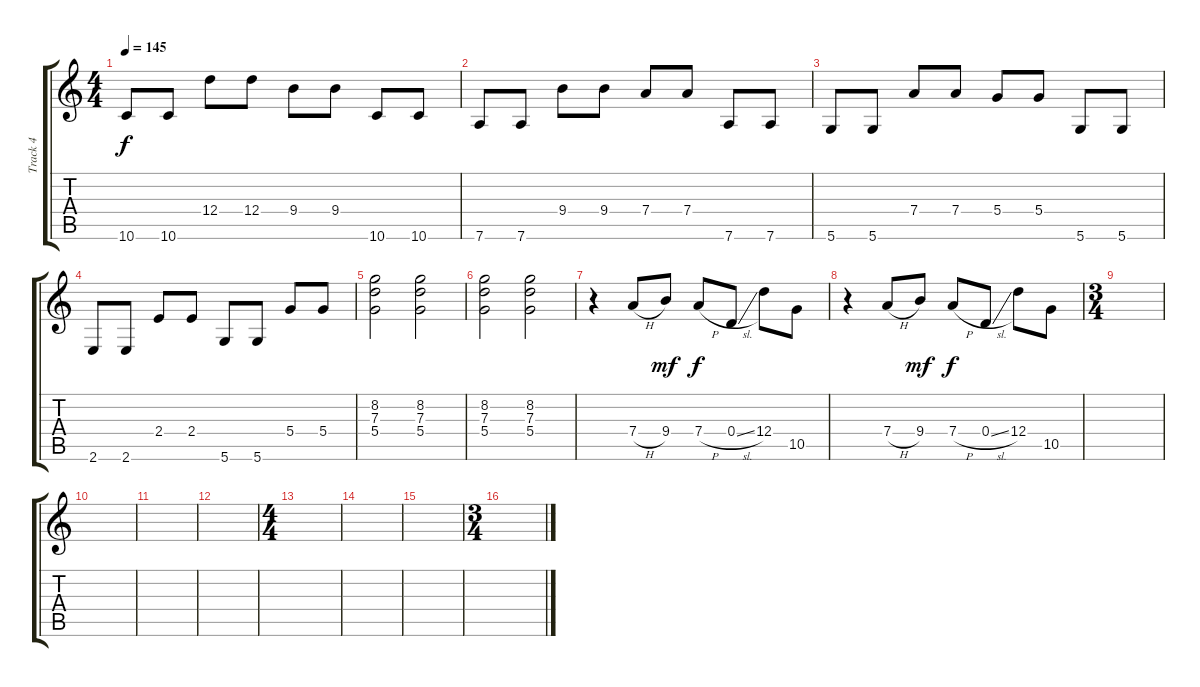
\track ("Track 4" "Track 4") {instrument electricguitarjazz}
\staff {score tabs}
\tuning (E4 B3 G3 D3 A2 D2) {hide}
\ts (4 4)
\tempo 145
\clef g2
\ks c
10.6.8{dy f} 10.6.8 12.4.8 12.4.8 9.4.8 9.4.8 10.6.8 10.6.8 |
7.6.8 7.6.8 9.4.8 9.4.8 7.4.8 7.4.8 7.6.8 7.6.8 |
5.6.8 5.6.8 7.4.8 7.4.8 5.4.8 5.4.8 5.6.8 5.6.8 |
2.6.8 2.6.8 2.4.8 2.4.8 5.6.8 5.6.8 5.4.8 5.4.8 |
(8.2 7.3 5.4).2 (8.2 7.3 5.4).2 |
(8.2 7.3 5.4).2 (8.2 7.3 5.4).2 |
r.4 7.4{h}.8 9.4.8{dy mf} 7.4{h}.8{dy f} 0.4{sl}.8 12.4.8 10.5.8 |
r.4 7.4{h}.8 9.4.8{dy mf} 7.4{h}.8{dy f} 0.4{sl}.8 12.4.8 10.5.8 |
\ts (3 4)
|
|
|
|
\ts (4 4)
|
|
|
\ts (3 4)
